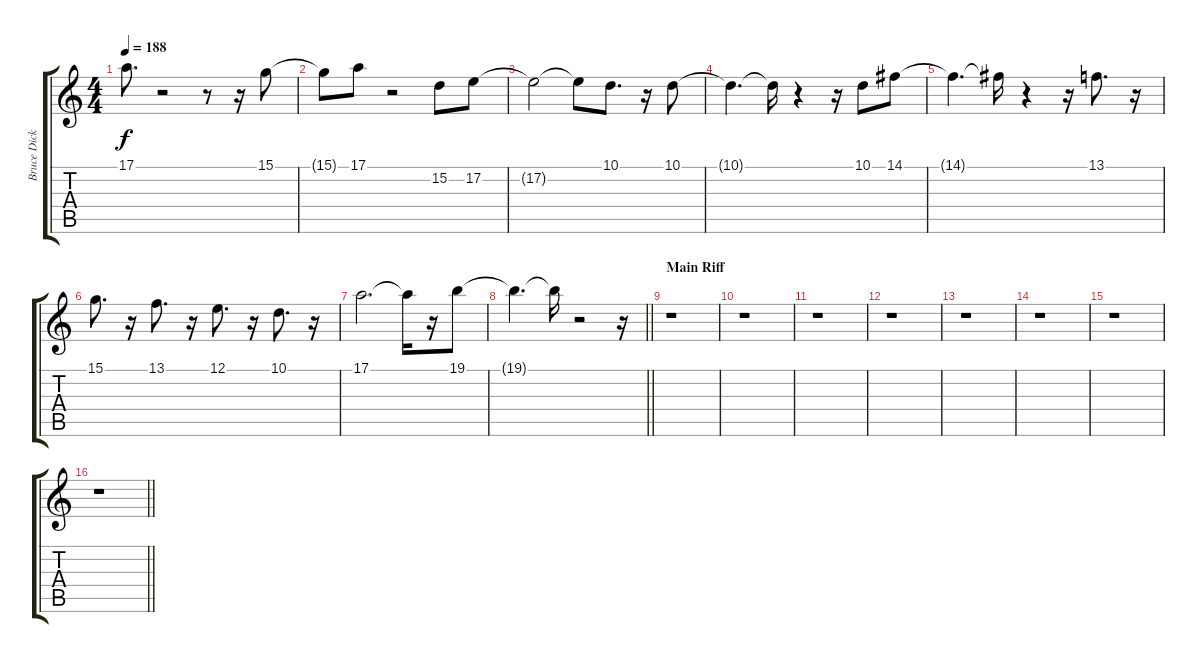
\track ("Bruce Dickinson" "Bruce Dick") {instrument synthvoice}
\staff {score tabs}
\tuning (E4 B3 G3 D3 A2 E2) {hide}
\ts (4 4)
\tempo 188
\clef g2
\ks c
17.1{t}.8{d dy f} r.2 r.8 r.16 15.1.8 |
15.1{t}.8 17.1.8 r.2 15.2.8 17.2.8 |
17.2{t}.2 17.2{t}.8 10.1.8{d} r.16 10.1.8 |
10.1{t}.4{d} 10.1{t}.16 r.4 r.16 10.1.8 14.1.8 |
14.1{t}.4{d} 14.1{t}.16 r.4 r.16 13.1.8{d} r.16 |
15.1.8{d} r.16 13.1.8{d} r.16 12.1.8{d} r.16 10.1.8{d} r.16 |
17.1.2{d} 17.1{t}.16 r.16 19.1.8 |
\barLineRight lightlight
19.1{t}.4{d} 19.1{t}.16 r.2 r.16 |
\section ("" "Main Riff")
r.1 |
r.1 |
r.1 |
r.1 |
r.1 |
r.1 |
r.1 |
\barLineRight lightlight
r.1
